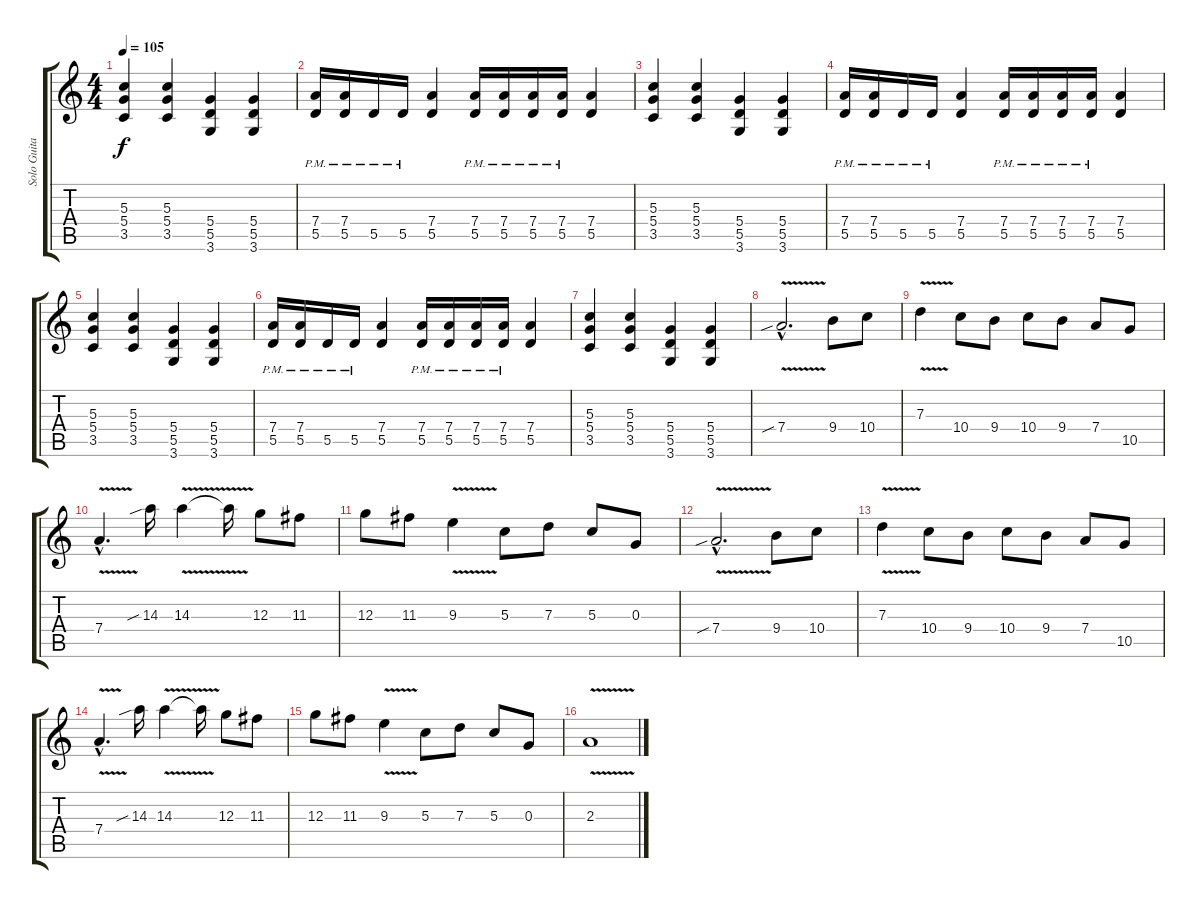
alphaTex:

\track ("Solo Guitar" "Solo Guita") {instrument distortionguitar}
\staff {score tabs}
\tuning (E4 B3 G3 D3 A2 E2) {hide}
\ts (4 4)
\tempo 105
\clef g2
\ks c
(5.3 5.4 3.5).4{dy f} (5.3 5.4 3.5).4 (5.4 5.5 3.6).4 (5.4 5.5 3.6).4 |
(7.4{pm} 5.5{pm}).16 (7.4{pm} 5.5{pm}).16 5.5{pm}.16 5.5{pm}.16 (7.4 5.5).4 (7.4{pm} 5.5{pm}).16 (7.4{pm} 5.5{pm}).16 (7.4{pm} 5.5{pm}).16 (7.4{pm} 5.5{pm}).16 (7.4 5.5).4 |
(5.3 5.4 3.5).4 (5.3 5.4 3.5).4 (5.4 5.5 3.6).4 (5.4 5.5 3.6).4 |
(7.4{pm} 5.5{pm}).16 (7.4{pm} 5.5{pm}).16 5.5{pm}.16 5.5{pm}.16 (7.4 5.5).4 (7.4{pm} 5.5{pm}).16 (7.4{pm} 5.5{pm}).16 (7.4{pm} 5.5{pm}).16 (7.4{pm} 5.5{pm}).16 (7.4 5.5).4 |
(5.3 5.4 3.5).4 (5.3 5.4 3.5).4 (5.4 5.5 3.6).4 (5.4 5.5 3.6).4 |
(7.4{pm} 5.5{pm}).16 (7.4{pm} 5.5{pm}).16 5.5{pm}.16 5.5{pm}.16 (7.4 5.5).4 (7.4{pm} 5.5{pm}).16 (7.4{pm} 5.5{pm}).16 (7.4{pm} 5.5{pm}).16 (7.4{pm} 5.5{pm}).16 (7.4 5.5).4 |
(5.3 5.4 3.5).4 (5.3 5.4 3.5).4 (5.4 5.5 3.6).4 (5.4 5.5 3.6).4 |
7.4{v sib hac}.2{d} 9.4.8 10.4.8 |
7.3{v}.4 10.4.8 9.4.8 10.4.8 9.4.8 7.4.8 10.5.8 |
7.4{v hac}.4{d} 14.3{sib}.16 14.3{v}.4 14.3{t}.16 12.3.8 11.3.8 |
12.3.8 11.3.8 9.3{v}.4 5.3.8 7.3.8 5.3.8 0.3.8 |
7.4{v sib hac}.2{d} 9.4.8 10.4.8 |
7.3{v}.4 10.4.8 9.4.8 10.4.8 9.4.8 7.4.8 10.5.8 |
7.4{v hac}.4{d} 14.3{sib}.16 14.3{v}.4 14.3{t}.16 12.3.8 11.3.8 |
12.3.8 11.3.8 9.3{v}.4 5.3.8 7.3.8 5.3.8 0.3.8 |
2.3{v}.1{volume 0}
